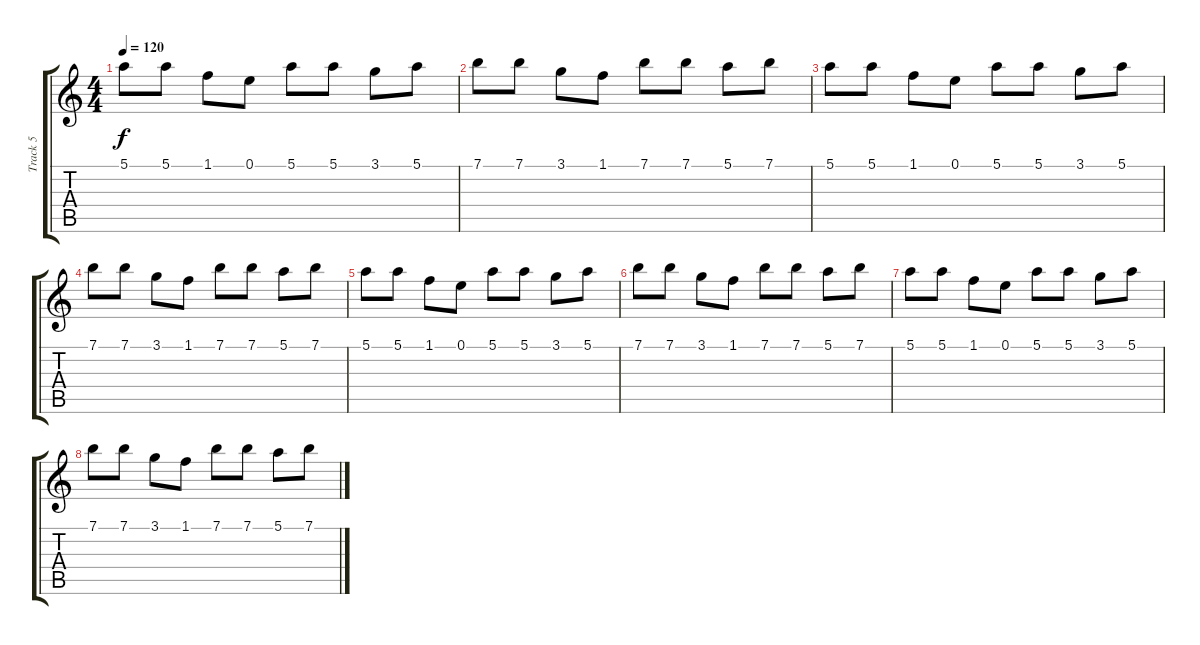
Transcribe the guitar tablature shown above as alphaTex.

\track ("Track 5" "Track 5") {instrument acousticguitarsteel}
\staff {score tabs}
\tuning (E4 B3 G3 D3 A2 E2) {hide}
\ts (4 4)
\tempo 120
\clef g2
\ks c
5.1.8{dy f} 5.1.8 1.1.8 0.1.8 5.1.8 5.1.8 3.1.8 5.1.8 |
7.1.8 7.1.8 3.1.8 1.1.8 7.1.8 7.1.8 5.1.8 7.1.8 |
5.1.8 5.1.8 1.1.8 0.1.8 5.1.8 5.1.8 3.1.8 5.1.8 |
7.1.8 7.1.8 3.1.8 1.1.8 7.1.8 7.1.8 5.1.8 7.1.8 |
5.1.8 5.1.8 1.1.8 0.1.8 5.1.8 5.1.8 3.1.8 5.1.8 |
7.1.8 7.1.8 3.1.8 1.1.8 7.1.8 7.1.8 5.1.8 7.1.8 |
5.1.8 5.1.8 1.1.8 0.1.8 5.1.8 5.1.8 3.1.8 5.1.8 |
7.1.8 7.1.8 3.1.8 1.1.8 7.1.8 7.1.8 5.1.8 7.1.8
